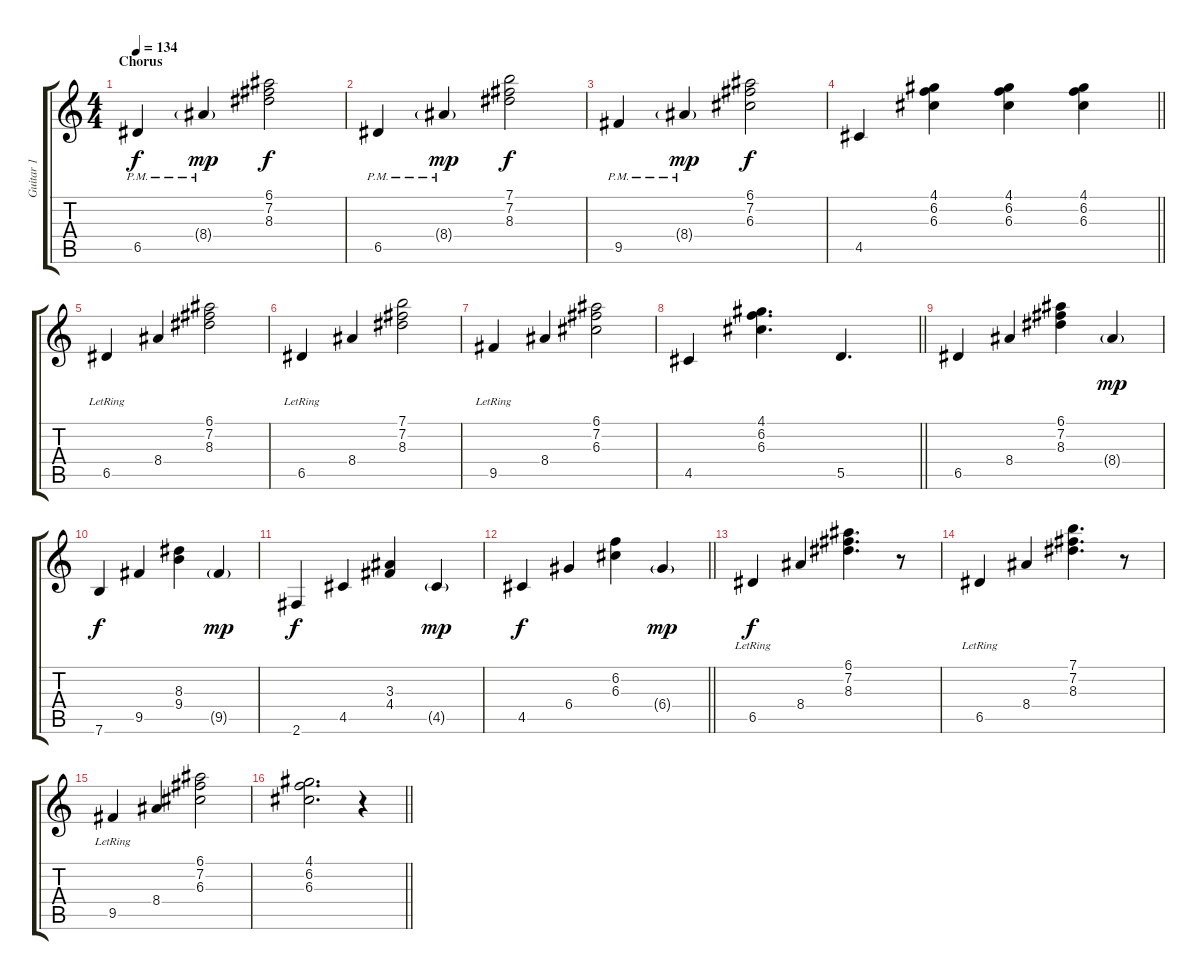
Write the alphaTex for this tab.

\track ("Guitar 1" "Guitar 1") {instrument distortionguitar}
\staff {score tabs}
\tuning (E4 B3 G3 D3 A2 E2) {hide}
\ts (4 4)
\section ("" "Chorus")
\tempo 134
\clef g2
\ks c
6.5{pm}.4{dy f volume 12} 8.4{g pm}.4{dy mp} (6.1 7.2 8.3).2{dy f} |
6.5{pm}.4 8.4{g pm}.4{dy mp} (7.1 7.2 8.3).2{dy f} |
9.5{pm}.4 8.4{g pm}.4{dy mp} (6.1 7.2 6.3).2{dy f} |
\barLineRight lightlight
4.5.4 (4.1 6.2 6.3).4 (4.1 6.2 6.3).4 (4.1 6.2 6.3).4 |
6.5{lr}.4 8.4.4 (6.1 7.2 8.3).2 |
6.5{lr}.4 8.4.4 (7.1 7.2 8.3).2 |
9.5{lr}.4 8.4.4 (6.1 7.2 6.3).2 |
\barLineRight lightlight
4.5.4 (4.1 6.2 6.3).4{d} 5.5.4{d} |
6.5.4 8.4.4 (6.1 7.2 8.3).4 8.4{g}.4{dy mp} |
7.6.4{dy f} 9.5.4 (8.3 9.4).4 9.5{g}.4{dy mp} |
2.6.4{dy f} 4.5.4 (3.3 4.4).4 4.5{g}.4{dy mp} |
\barLineRight lightlight
4.5.4{dy f} 6.4.4 (6.2 6.3).4 6.4{g}.4{dy mp} |
6.5{lr}.4{dy f} 8.4.4 (6.1 7.2 8.3).4{d} r.8 |
6.5{lr}.4 8.4.4 (7.1 7.2 8.3).4{d} r.8 |
9.5{lr}.4 8.4.4 (6.1 7.2 6.3).2 |
\barLineRight lightlight
(4.1 6.2 6.3).2{d volume 5} r.4
